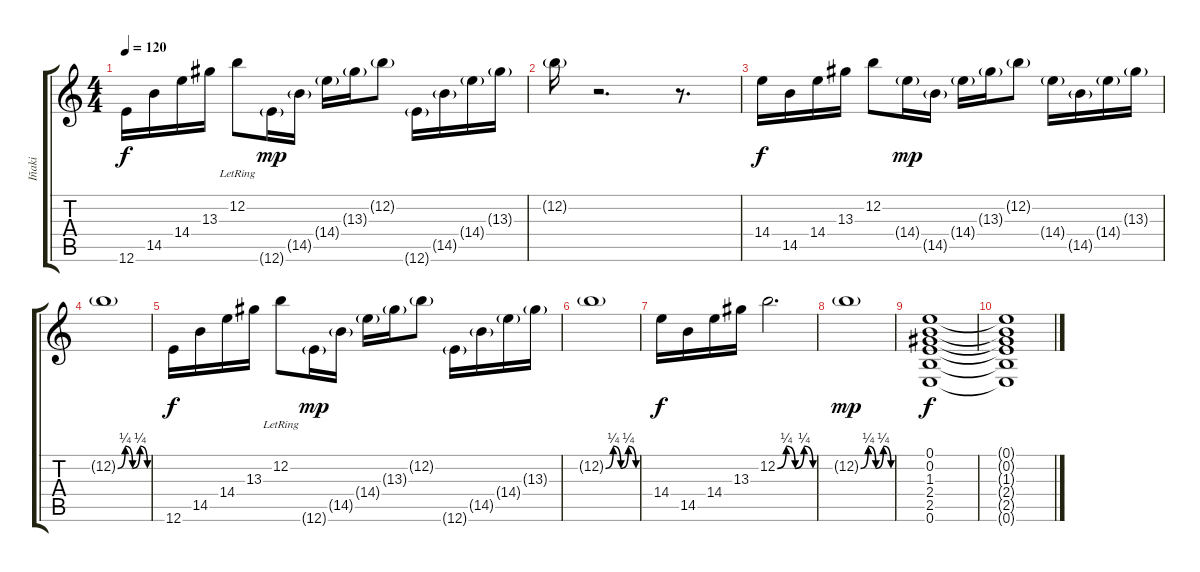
\track ("Iñaki" "Iñaki") {instrument overdrivenguitar}
\staff {score tabs}
\tuning (E4 B3 G3 D3 A2 E2) {hide}
\ts (4 4)
\tempo 120
\clef g2
\ks c
12.6.16{dy f} 14.5.16 14.4.16 13.3.16 12.2{lr}.8 12.6{g}.16{dy mp} 14.5{g}.16 14.4{g}.16 13.3{g}.16 12.2{g}.8 12.6{g}.16 14.5{g}.16 14.4{g}.16 13.3{g}.16 |
12.2{g}.16 r.2{d} r.8{d} |
14.4.16{dy f} 14.5.16 14.4.16 13.3.16 12.2.8 14.4{g}.16{dy mp} 14.5{g}.16 14.4{g}.16 13.3{g}.16 12.2{g}.8 14.4{g}.16 14.5{g}.16 14.4{g}.16 13.3{g}.16 |
12.2{be (custom 0 0 15 1 30 0 45 1 60 0) g}.1 |
12.6.16{dy f} 14.5.16 14.4.16 13.3.16 12.2{lr}.8 12.6{g}.16{dy mp} 14.5{g}.16 14.4{g}.16 13.3{g}.16 12.2{g}.8 12.6{g}.16 14.5{g}.16 14.4{g}.16 13.3{g}.16 |
12.2{be (custom 0 0 15 1 30 0 45 1 60 0) g}.1 |
14.4.16{dy f} 14.5.16 14.4.16 13.3.16 12.2{be (custom 0 0 15 1 30 0 45 1 60 0)}.2{d} |
12.2{be (custom 0 0 15 1 30 0 45 1 60 0) g}.1{dy mp} |
(0.1 0.2 1.3 2.4 2.5 0.6).1{dy f} |
(0.1{t} 0.2{t} 1.3{t} 2.4{t} 2.5{t} 0.6{t}).1
